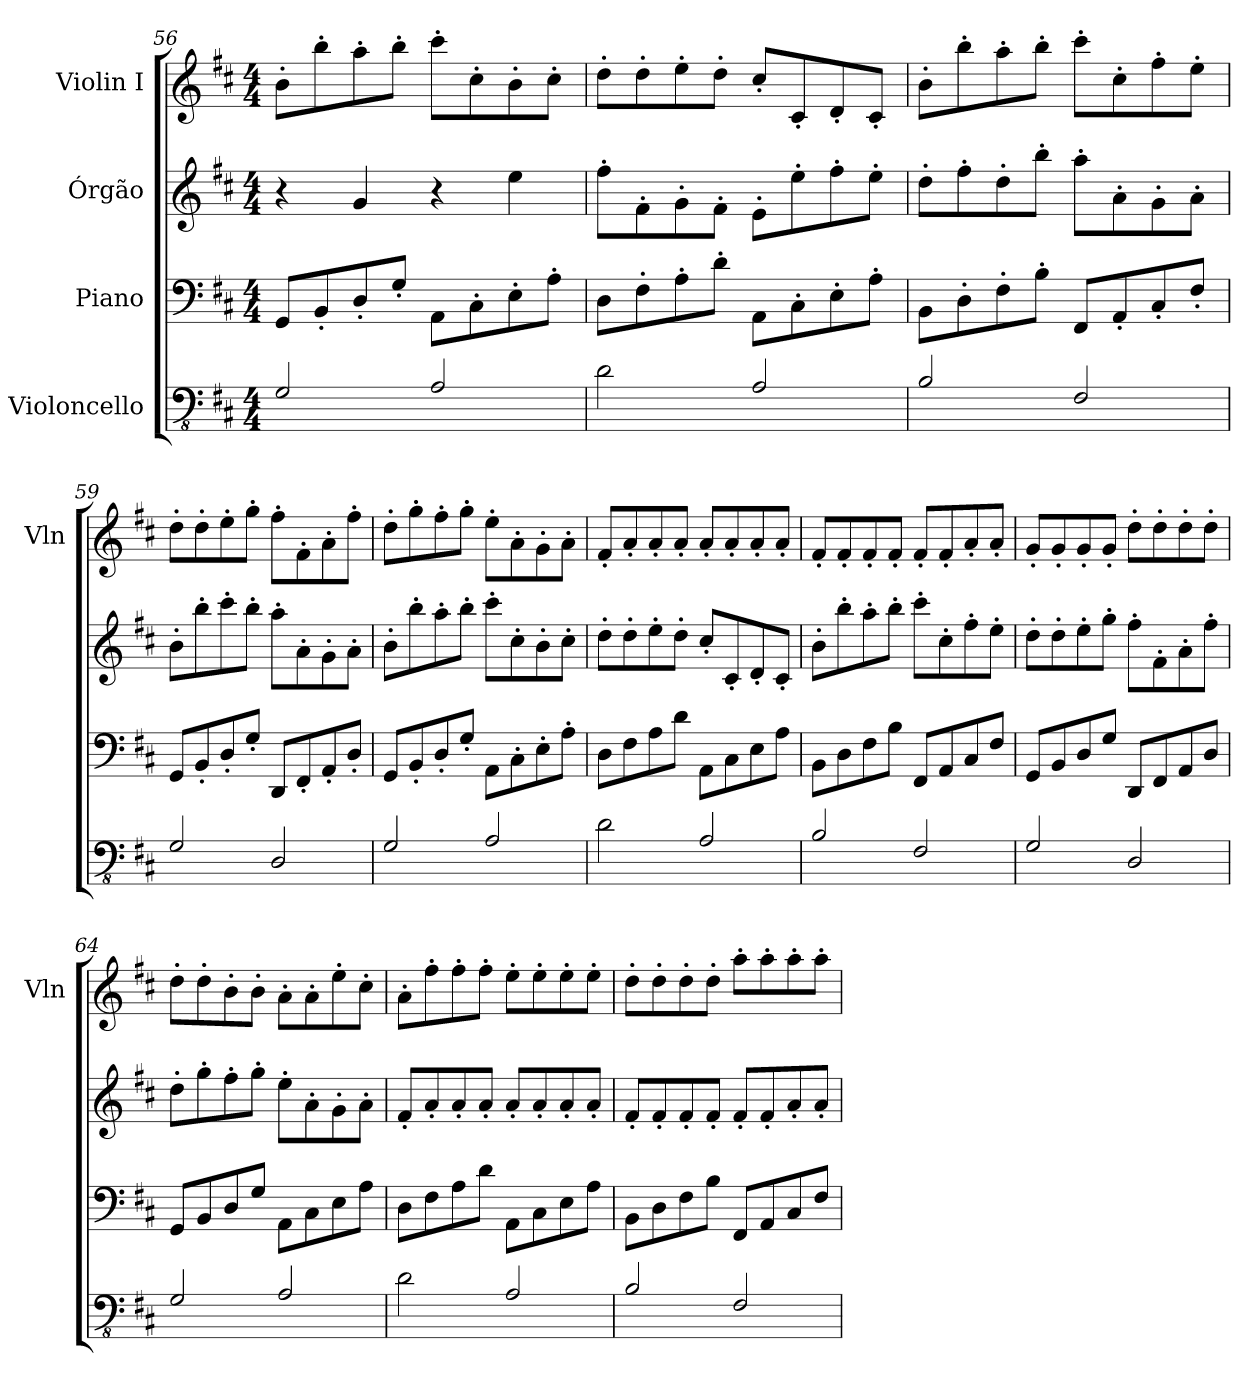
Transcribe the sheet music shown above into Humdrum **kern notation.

**kern	**kern	**kern	**kern
*part4	*part3	*part2	*part1
*staff4	*staff3	*staff2	*staff1
*I"Violoncello	*I"Piano	*I"Órgão	*I"Violin I
*	*	*	*I'Vln
!!LO:LB:g=z
*clefFv4	*clefF4	*clefG2	*clefG2
*ITrd7c12	*	*	*
*k[f#c#]	*k[f#c#]	*k[f#c#]	*k[f#c#]
*M4/4	*M4/4	*M4/4	*M4/4
=56	=56	=56	=56
2GGG/	8GG/L	4r	8b'\L
.	8BB'/	.	8bb'\
.	8D'/	4g/	8aa'\
.	8G'/J	.	8bb'\J
2AAA/	8AA\L	4r	8ccc#'\L
.	8C#'\	.	8cc#'\
.	8E'\	4ee\	8b'\
.	8A'\J	.	8cc#'\J
=57	=57	=57	=57
2DD\	8D\L	8ff#'\L	8dd'\L
.	8F#'\	8f#'\	8dd'\
.	8A'\	8g'\	8ee'\
.	8d'\J	8f#'\J	8dd'\J
2AAA/	8AA\L	8e'\L	8cc#'/L
.	8C#'\	8ee'\	8c#'/
.	8E'\	8ff#'\	8d'/
.	8A'\J	8ee'\J	8c#'/J
=58	=58	=58	=58
2BBB/	8BB\L	8dd'\L	8b'\L
.	8D'\	8ff#'\	8bb'\
.	8F#'\	8dd'\	8aa'\
.	8B'\J	8bb'\J	8bb'\J
2FFF#/	8FF#/L	8aa'\L	8ccc#'\L
.	8AA'/	8a'\	8cc#'\
.	8C#'/	8g'\	8ff#'\
.	8F#'/J	8a'\J	8ee'\J
=59	=59	=59	=59
2GGG/	8GG/L	8b'\L	8dd'\L
.	8BB'/	8bb'\	8dd'\
.	8D'/	8ccc#'\	8ee'\
.	8G'/J	8bb'\J	8gg'\J
2DDD/	8DD/L	8aa'\L	8ff#'\L
.	8FF#'/	8a'\	8f#'\
.	8AA'/	8g'\	8a'\
.	8D'/J	8a'\J	8ff#'\J
!!LO:LB:g=z
=60	=60	=60	=60
2GGG/	8GG/L	8b'\L	8dd'\L
.	8BB'/	8bb'\	8gg'\
.	8D'/	8aa'\	8ff#'\
.	8G'/J	8bb'\J	8gg'\J
2AAA/	8AA\L	8ccc#'\L	8ee'\L
.	8C#'\	8cc#'\	8a'\
.	8E'\	8b'\	8g'\
.	8A'\J	8cc#'\J	8a'\J
=61	=61	=61	=61
2DD\	8D\L	8dd'\L	8f#'/L
.	8F#\	8dd'\	8a'/
.	8A\	8ee'\	8a'/
.	8d\J	8dd'\J	8a'/J
2AAA/	8AA\L	8cc#'/L	8a'/L
.	8C#\	8c#'/	8a'/
.	8E\	8d'/	8a'/
.	8A\J	8c#'/J	8a'/J
=62	=62	=62	=62
2BBB/	8BB\L	8b'\L	8f#'/L
.	8D\	8bb'\	8f#'/
.	8F#\	8aa'\	8f#'/
.	8B\J	8bb'\J	8f#'/J
2FFF#/	8FF#/L	8ccc#'\L	8f#'/L
.	8AA/	8cc#'\	8f#'/
.	8C#/	8ff#'\	8a'/
.	8F#/J	8ee'\J	8a'/J
=63	=63	=63	=63
2GGG/	8GG/L	8dd'\L	8g'/L
.	8BB/	8dd'\	8g'/
.	8D/	8ee'\	8g'/
.	8G/J	8gg'\J	8g'/J
2DDD/	8DD/L	8ff#'\L	8dd'\L
.	8FF#/	8f#'\	8dd'\
.	8AA/	8a'\	8dd'\
.	8D/J	8ff#'\J	8dd'\J
=64	=64	=64	=64
2GGG/	8GG/L	8dd'\L	8dd'\L
.	8BB/	8gg'\	8dd'\
.	8D/	8ff#'\	8b'\
.	8G/J	8gg'\J	8b'\J
2AAA/	8AA\L	8ee'\L	8a'\L
.	8C#\	8a'\	8a'\
.	8E\	8g'\	8ee'\
.	8A\J	8a'\J	8cc#'\J
!!LO:PB:g=z
=65	=65	=65	=65
2DD\	8D\L	8f#'/L	8a'\L
.	8F#\	8a'/	8ff#'\
.	8A\	8a'/	8ff#'\
.	8d\J	8a'/J	8ff#'\J
2AAA/	8AA\L	8a'/L	8ee'\L
.	8C#\	8a'/	8ee'\
.	8E\	8a'/	8ee'\
.	8A\J	8a'/J	8ee'\J
=66	=66	=66	=66
2BBB/	8BB\L	8f#'/L	8dd'\L
.	8D\	8f#'/	8dd'\
.	8F#\	8f#'/	8dd'\
.	8B\J	8f#'/J	8dd'\J
2FFF#/	8FF#/L	8f#'/L	8aa'\L
.	8AA/	8f#'/	8aa'\
.	8C#/	8a'/	8aa'\
.	8F#/J	8a'/J	8aa'\J
=	=	=	=
*-	*-	*-	*-
